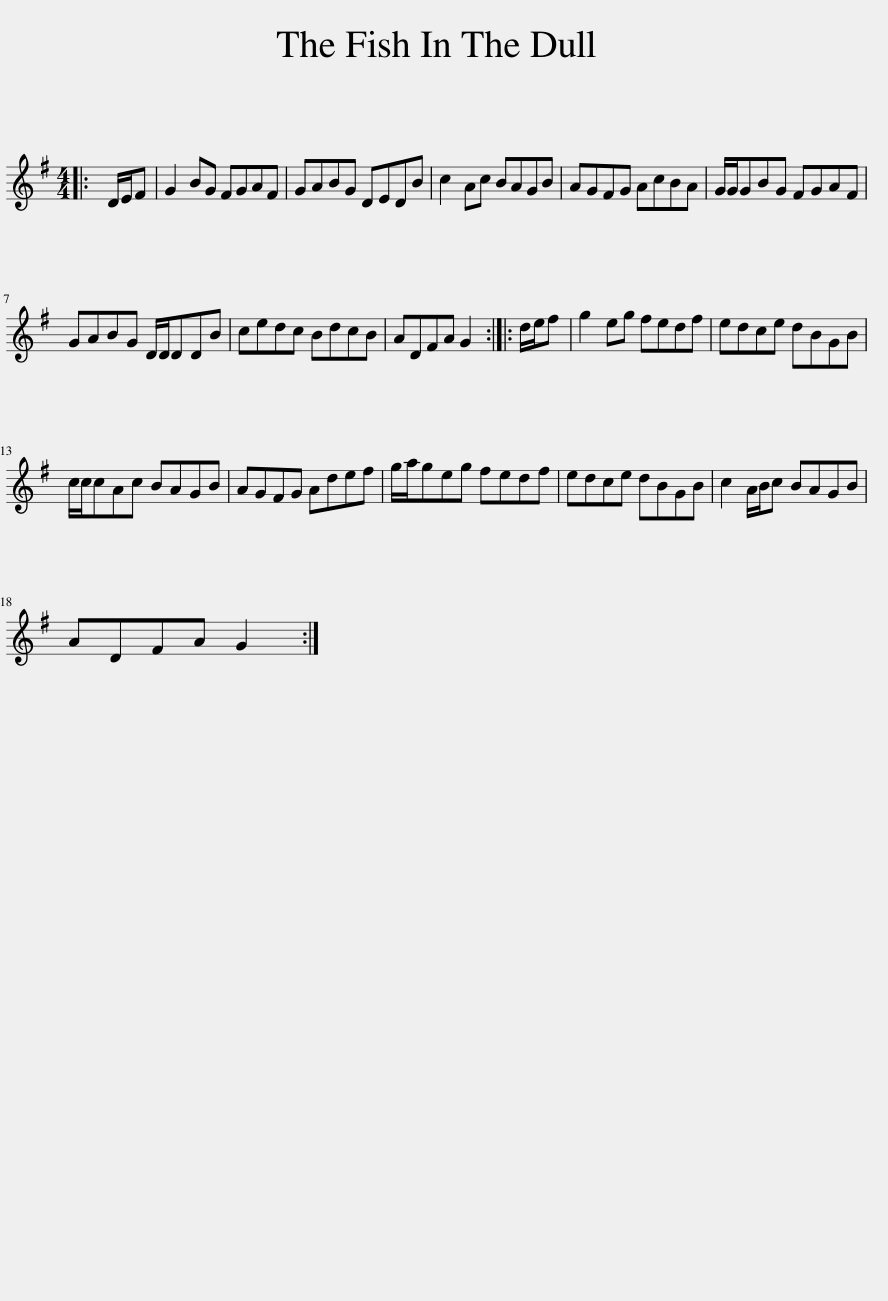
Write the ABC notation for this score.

X:1
L:1/8
M:4/4
I:linebreak $
K:G
V:1 treble
V:1
|: D/E/F | G2 BG FGAF | GABG DEDB | c2 Ac BAGB | AGFG AcBA | %5
 G/G/GBG FGAF |$ GABG D/D/DDB | cedc BdcB | ADFA G2 :: d/e/f | %10
 g2 eg fedf | edce dBGB |$ c/c/cAc BAGB | AGFG Adef | g/a/geg fedf | %15
 edce dBGB | c2 A/B/c BAGB |$ ADFA G2 :| %18
